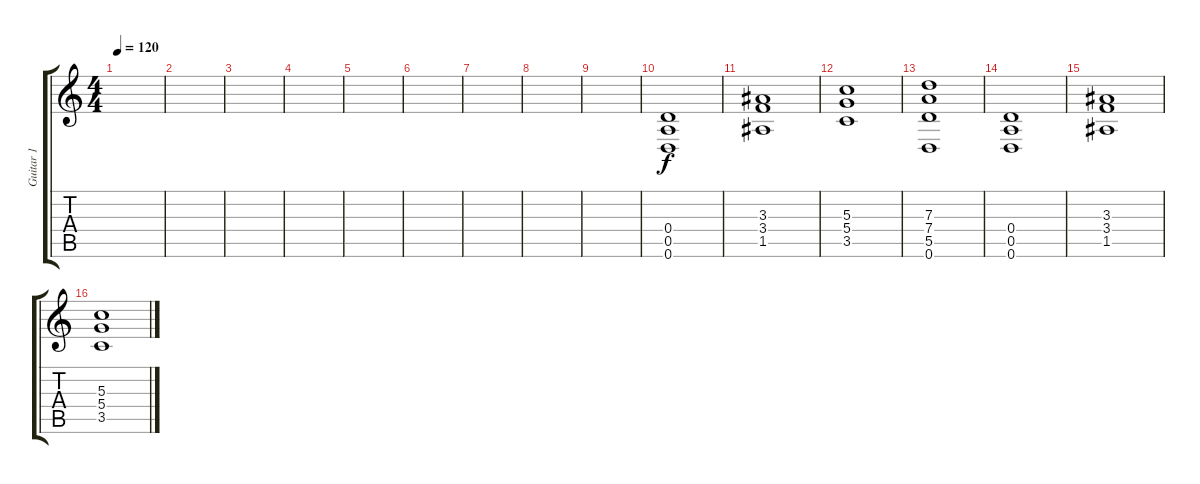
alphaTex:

\track ("Guitar 1" "Guitar 1") {instrument distortionguitar}
\staff {score tabs}
\tuning (E4 B3 G3 D3 A2 D2) {hide}
\ts (4 4)
\tempo 120
\clef g2
\ks c
|
|
|
|
|
|
|
|
|
(0.4 0.5 0.6).1{volume 16} |
(3.3 3.4 1.5).1 |
(5.3 5.4 3.5).1 |
(7.3 7.4 5.5 0.6).1 |
(0.4 0.5 0.6).1{volume 16} |
(3.3 3.4 1.5).1 |
(5.3 5.4 3.5).1
